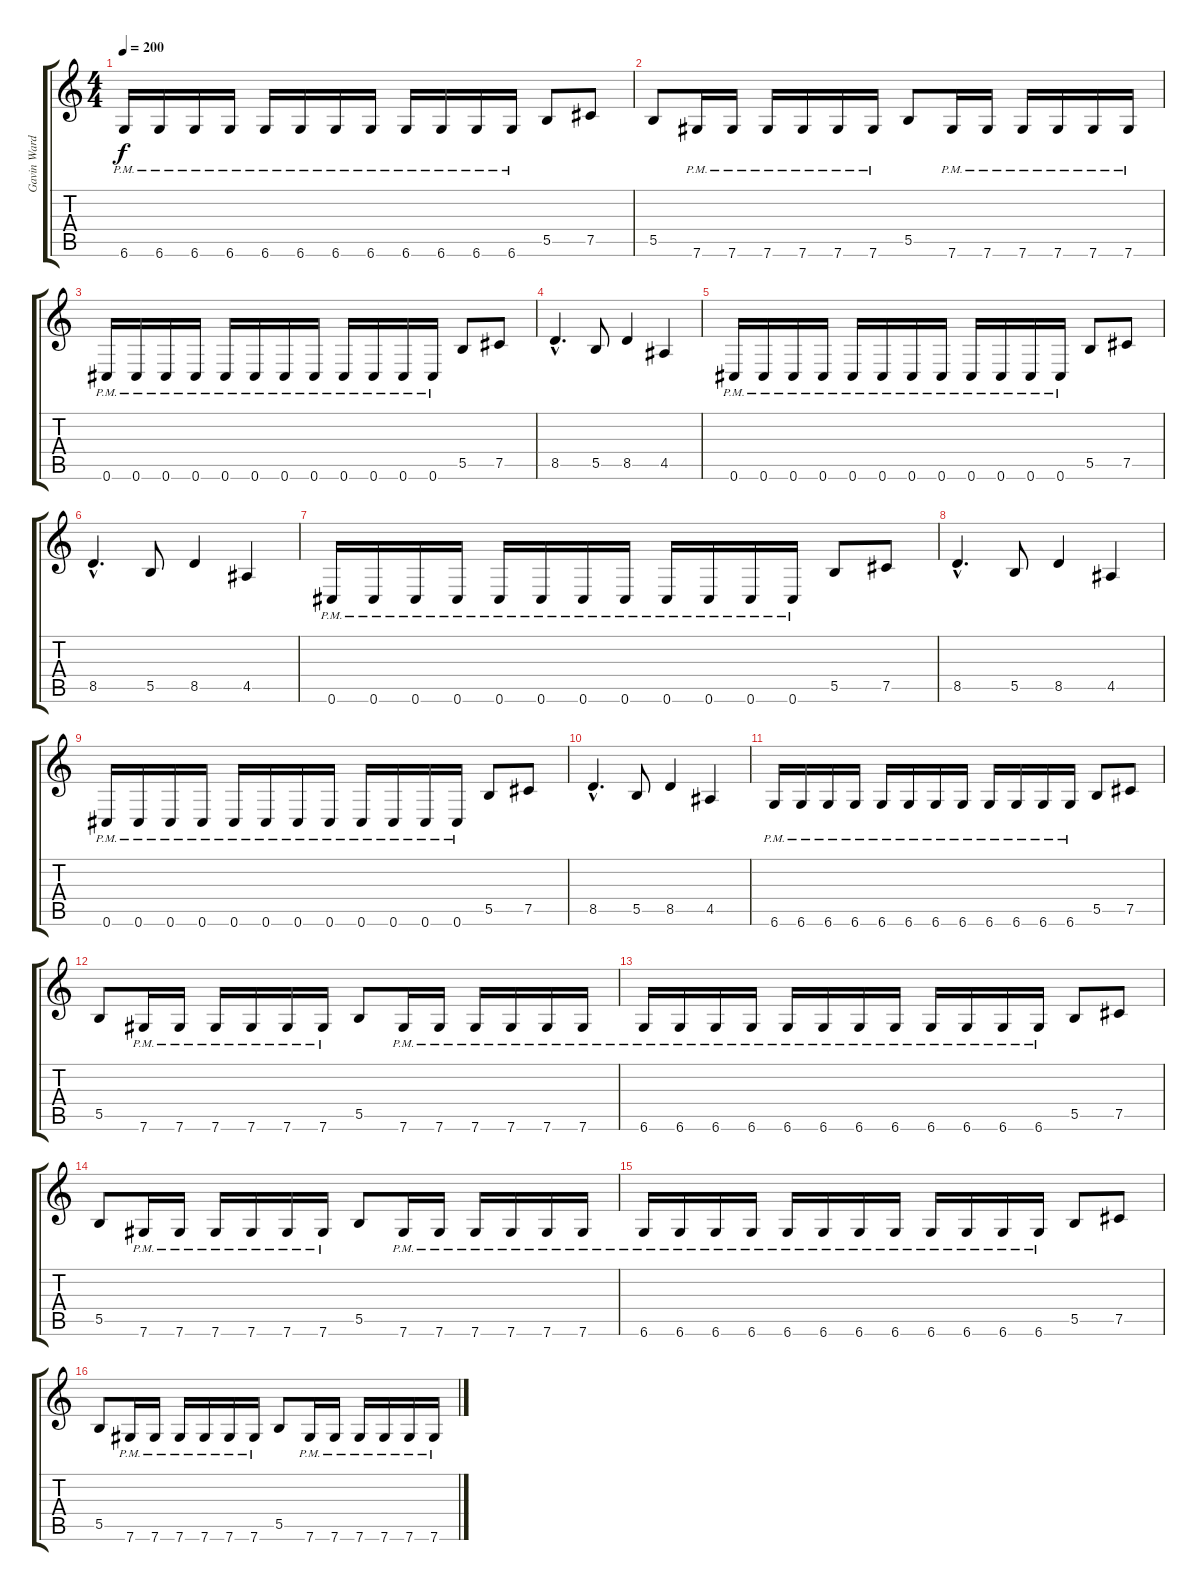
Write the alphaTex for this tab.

\track ("Gavin Ward" "Gavin Ward") {instrument distortionguitar}
\staff {score tabs}
\tuning (Db4 Ab3 E3 B2 Gb2 Db2) {hide}
\ts (4 4)
\tempo 200
\clef g2
\ks c
6.6{pm}.16{dy f} 6.6{pm}.16 6.6{pm}.16 6.6{pm}.16 6.6{pm}.16 6.6{pm}.16 6.6{pm}.16 6.6{pm}.16 6.6{pm}.16 6.6{pm}.16 6.6{pm}.16 6.6{pm}.16 5.5.8 7.5.8 |
5.5.8 7.6{pm}.16 7.6{pm}.16 7.6{pm}.16 7.6{pm}.16 7.6{pm}.16 7.6{pm}.16 5.5.8 7.6{pm}.16 7.6{pm}.16 7.6{pm}.16 7.6{pm}.16 7.6{pm}.16 7.6{pm}.16 |
0.6{pm}.16 0.6{pm}.16 0.6{pm}.16 0.6{pm}.16 0.6{pm}.16 0.6{pm}.16 0.6{pm}.16 0.6{pm}.16 0.6{pm}.16 0.6{pm}.16 0.6{pm}.16 0.6{pm}.16 5.5.8 7.5.8 |
8.5{hac}.4{d} 5.5.8 8.5.4 4.5.4 |
0.6{pm}.16 0.6{pm}.16 0.6{pm}.16 0.6{pm}.16 0.6{pm}.16 0.6{pm}.16 0.6{pm}.16 0.6{pm}.16 0.6{pm}.16 0.6{pm}.16 0.6{pm}.16 0.6{pm}.16 5.5.8 7.5.8 |
8.5{hac}.4{d} 5.5.8 8.5.4 4.5.4 |
0.6{pm}.16 0.6{pm}.16 0.6{pm}.16 0.6{pm}.16 0.6{pm}.16 0.6{pm}.16 0.6{pm}.16 0.6{pm}.16 0.6{pm}.16 0.6{pm}.16 0.6{pm}.16 0.6{pm}.16 5.5.8 7.5.8 |
8.5{hac}.4{d} 5.5.8 8.5.4 4.5.4 |
0.6{pm}.16 0.6{pm}.16 0.6{pm}.16 0.6{pm}.16 0.6{pm}.16 0.6{pm}.16 0.6{pm}.16 0.6{pm}.16 0.6{pm}.16 0.6{pm}.16 0.6{pm}.16 0.6{pm}.16 5.5.8 7.5.8 |
8.5{hac}.4{d} 5.5.8 8.5.4 4.5.4 |
6.6{pm}.16 6.6{pm}.16 6.6{pm}.16 6.6{pm}.16 6.6{pm}.16 6.6{pm}.16 6.6{pm}.16 6.6{pm}.16 6.6{pm}.16 6.6{pm}.16 6.6{pm}.16 6.6{pm}.16 5.5.8 7.5.8 |
5.5.8 7.6{pm}.16 7.6{pm}.16 7.6{pm}.16 7.6{pm}.16 7.6{pm}.16 7.6{pm}.16 5.5.8 7.6{pm}.16 7.6{pm}.16 7.6{pm}.16 7.6{pm}.16 7.6{pm}.16 7.6{pm}.16 |
6.6{pm}.16 6.6{pm}.16 6.6{pm}.16 6.6{pm}.16 6.6{pm}.16 6.6{pm}.16 6.6{pm}.16 6.6{pm}.16 6.6{pm}.16 6.6{pm}.16 6.6{pm}.16 6.6{pm}.16 5.5.8 7.5.8 |
5.5.8 7.6{pm}.16 7.6{pm}.16 7.6{pm}.16 7.6{pm}.16 7.6{pm}.16 7.6{pm}.16 5.5.8 7.6{pm}.16 7.6{pm}.16 7.6{pm}.16 7.6{pm}.16 7.6{pm}.16 7.6{pm}.16 |
6.6{pm}.16 6.6{pm}.16 6.6{pm}.16 6.6{pm}.16 6.6{pm}.16 6.6{pm}.16 6.6{pm}.16 6.6{pm}.16 6.6{pm}.16 6.6{pm}.16 6.6{pm}.16 6.6{pm}.16 5.5.8 7.5.8 |
5.5.8 7.6{pm}.16 7.6{pm}.16 7.6{pm}.16 7.6{pm}.16 7.6{pm}.16 7.6{pm}.16 5.5.8 7.6{pm}.16 7.6{pm}.16 7.6{pm}.16 7.6{pm}.16 7.6{pm}.16 7.6{pm}.16
